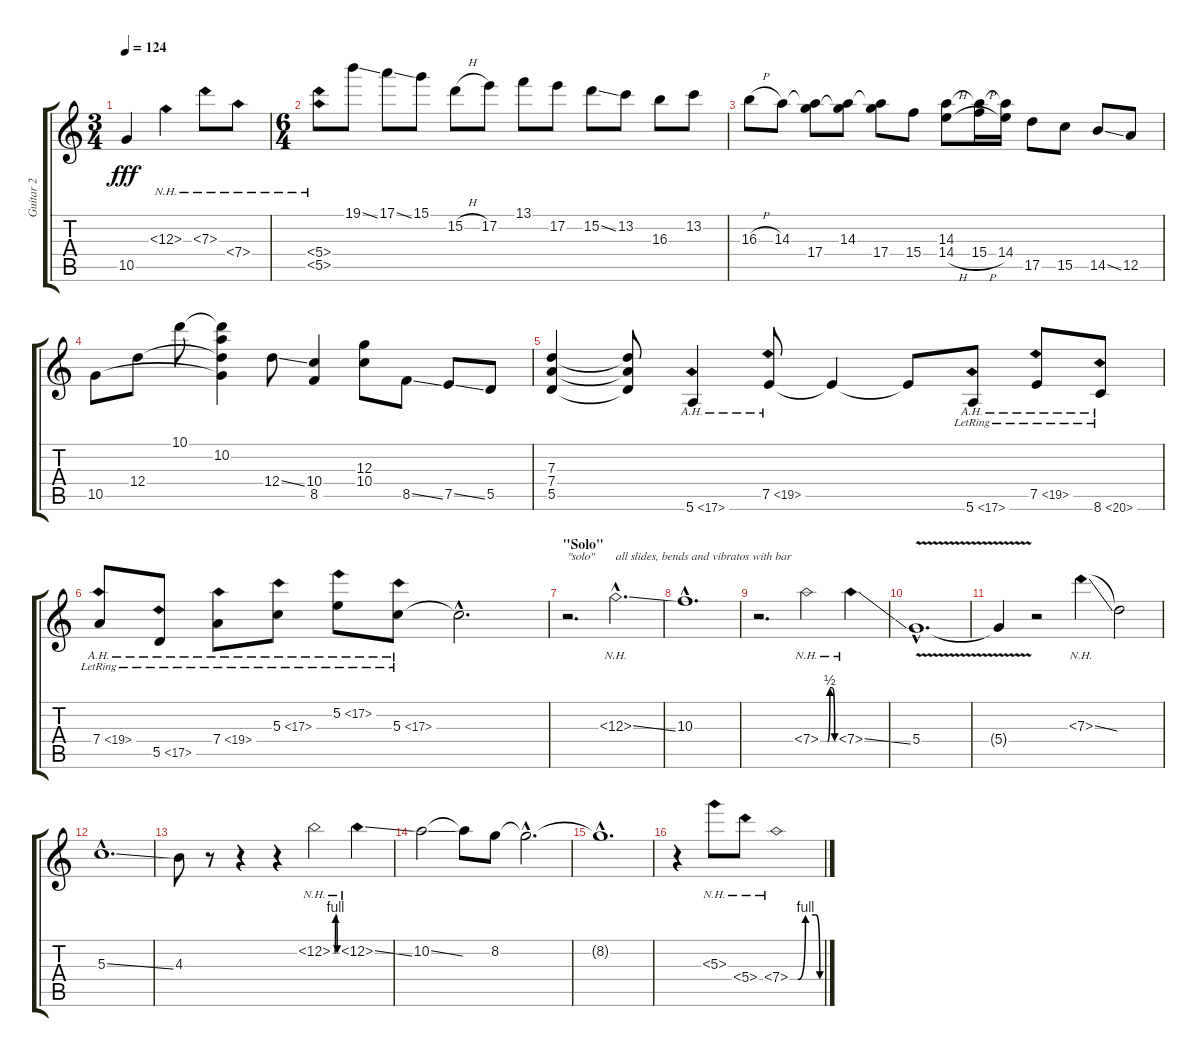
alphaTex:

\track ("Guitar 2" "Guitar 2") {instrument distortionguitar}
\staff {score tabs}
\tuning (E4 B3 G3 D3 A2 E2) {hide}
\ts (3 4)
\tempo 124
\clef g2
\ks c
10.5.4{dy fff} 12.3{nh}.4 7.3{nh}.8 7.4{nh}.8 |
\ts (6 4)
(5.4{nh} 5.5{nh}).8 19.1{ss}.8 17.1{ss}.8 15.1.8 15.2{h}.8 17.2.8 13.1.8 17.2.8 15.2{ss}.8 13.2.8 16.3.8 13.2.8 |
16.3{h}.8 14.3.8 (14.3{t} 17.4).8 (14.3 17.4{t}).8 (14.3{t} 17.4).8 15.4.8 (14.3 14.4{h}).8 (14.3{t} 15.4{h}).16 (14.3{t} 14.4).16 17.5.8 15.5.8 14.5{ss}.8 12.5.8 |
10.5.8 12.4.8 10.1.8 (10.1{t} 10.2 12.4{t} 10.5{t}).4 12.4{ss}.8 (10.4 8.5).4 (12.3 10.4).8 8.5{ss}.8 7.5{ss}.8 5.5.8 |
(7.3 7.4 5.5).4 (7.3{t} 7.4{t} 5.5{t}).8 5.6{ah 12}.4 7.5{ah 12}.8 7.5{t}.4 7.5{t}.8 5.6{ah 12 lr}.8 7.5{ah 12 lr}.8 8.6{ah 12 lr}.8 |
7.4{ah 12 lr}.8 5.5{ah 12 lr}.8 7.4{ah 12 lr}.8 5.3{ah 12 lr}.8 5.2{ah 12 lr}.8 5.3{ah 12 lr}.8 5.3{hac t}.2{d} |
\section ("" "\"Solo\"")
r.2{d txt "\"solo\""} 12.3{nh ss hac}.2{d txt "all slides, bends and vibratos with bar"} |
10.3{hac}.1{d} |
r.2{d} 7.4{be (custom 0 0 30 0 40 2 50 2 60 0) nh}.2 7.4{nh ss}.4 |
5.4{v hac}.1{d} |
5.4{t}.4 r.2 7.3{nh ss}.4 7.3{t}.2 |
5.3{ss hac}.1{d} |
4.3.8 r.8 r.4 r.4 12.2{be (custom 0 0 30 0 40 4 50 4 60 0) nh}.2 12.2{nh ss}.4 |
10.2{ss}.2 10.2{t}.8 8.2.8 8.2{hac t}.2{d} |
8.2{hac t}.1{d} |
r.4 5.3{nh}.8 5.4{nh}.8 7.4{be (custom 0 0 15 0 30 4 50 4 58 0 60 0) nh}.1
